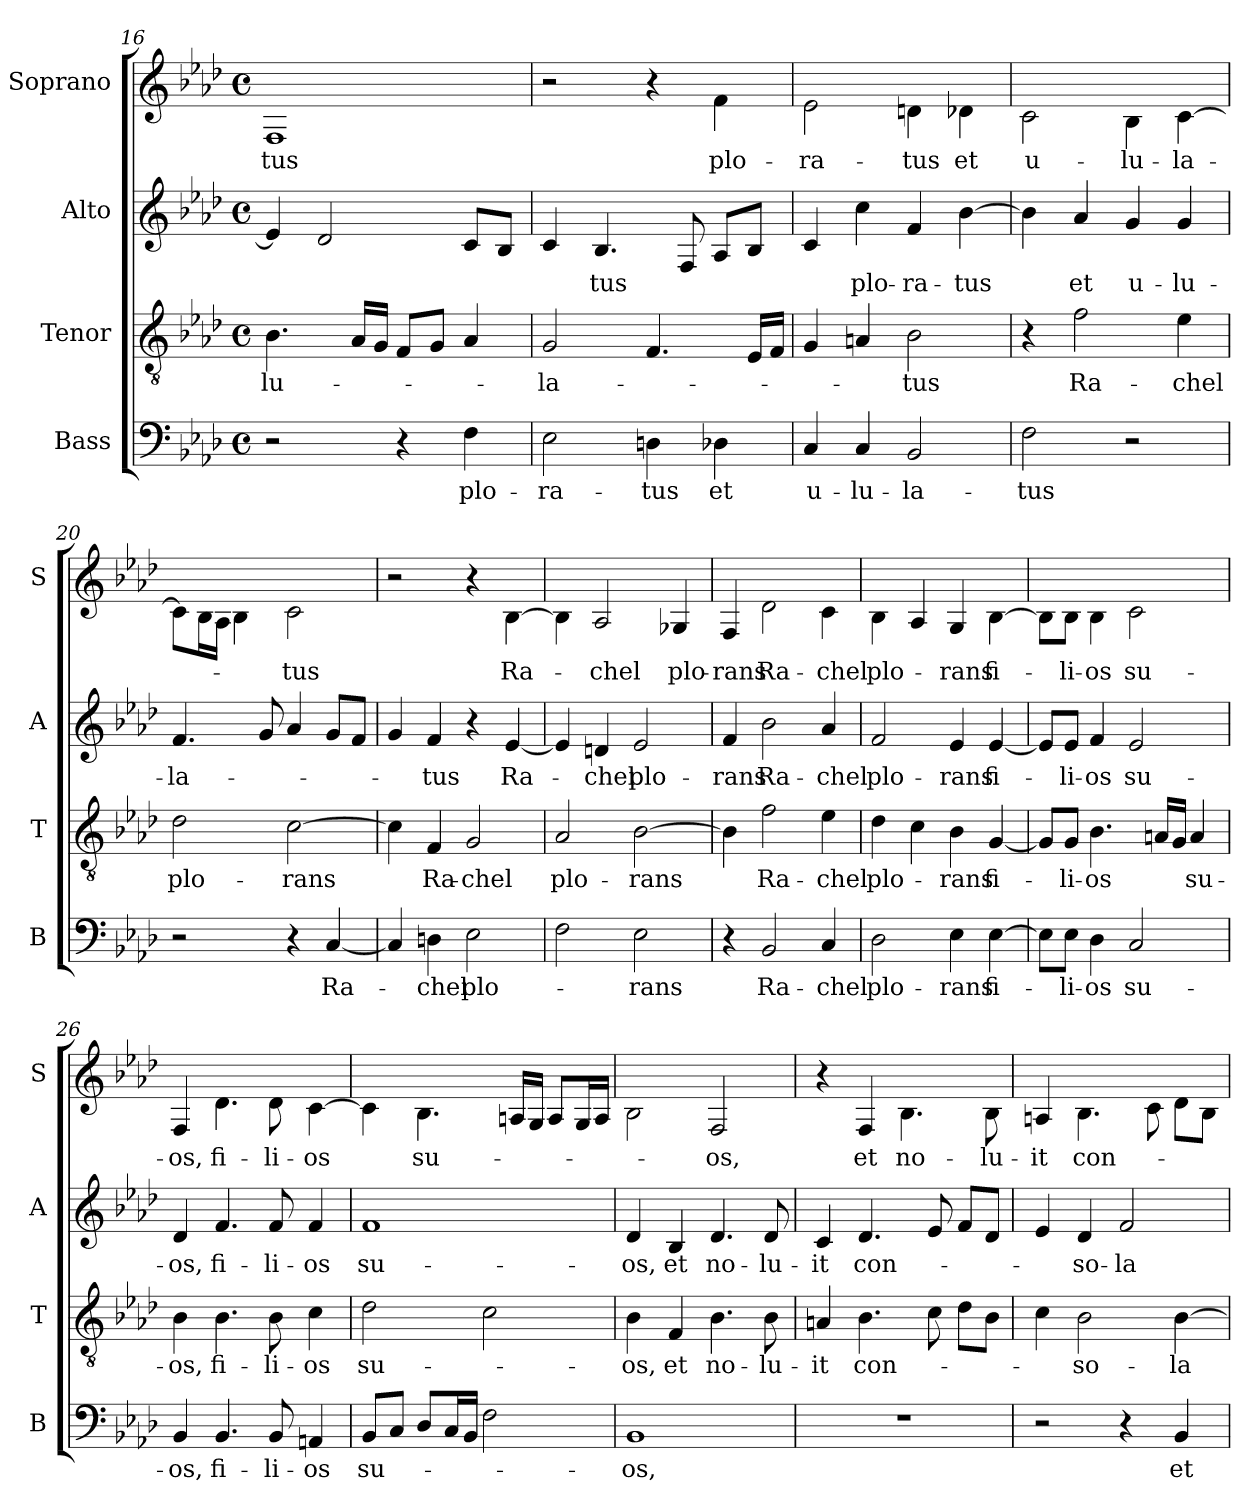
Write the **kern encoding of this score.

**kern	**text	**kern	**text	**kern	**text	**kern	**text
*part4	*part4	*part3	*part3	*part2	*part2	*part1	*part1
*staff4	*staff4	*staff3	*staff3	*staff2	*staff2	*staff1	*staff1
*I"Bass	*	*I"Tenor	*	*I"Alto	*	*I"Soprano	*
*I'B	*	*I'T	*	*I'A	*	*I'S	*
*clefF4	*	*clefGv2	*	*clefG2	*	*clefG2	*
*	*	*	*	*	*	*ITrd-7c-12	*
*k[b-e-a-d-]	*	*k[b-e-a-d-]	*	*k[b-e-a-d-]	*	*k[b-e-a-d-]	*
*f:	*	*f:	*	*f:	*	*f:	*
*M4/4	*	*M4/4	*	*M4/4	*	*M4/4	*
*met(c)	*	*met(c)	*	*met(c)	*	*met(c)	*
=16	=16	=16	=16	=16	=16	=16	=16
2r	.	4.B-\	-lu-	4e-/]	.	1f	-tus
.	.	.	.	2d-/	.	.	.
.	.	16A-/LL	.	.	.	.	.
.	.	16G/JJ	.	.	.	.	.
4r	.	8F/L	.	.	.	.	.
.	.	8G/J	.	.	.	.	.
4F\	plo-	4A-/	.	8c/L	.	.	.
.	.	.	.	8B-/J	.	.	.
=17	=17	=17	=17	=17	=17	=17	=17
2E-\	-ra-	2G/	-la-	4c/	.	2r	.
.	.	.	.	4.B-/	-tus	.	.
4Dn\	-tus	4.F/	.	.	.	4r	.
.	.	.	.	8F/	.	.	.
4D-X\	et	.	.	8A-/L	.	4ff\	plo-
.	.	16E-/LL	.	8B-/J	.	.	.
.	.	16F/JJ	.	.	.	.	.
=18	=18	=18	=18	=18	=18	=18	=18
4C/	u-	4G/	.	4c/	.	2ee-\	-ra-
4C/	-lu-	4An/	.	4cc\	plo-	.	.
2BB-/	-la-	2B-\	-tus	4f/	-ra-	4ddn\	-tus
.	.	.	.	[4b-\	-tus	4dd-X\	et
=19	=19	=19	=19	=19	=19	=19	=19
2F\	-tus	4r	.	4b-\]	.	2cc\	u-
.	.	2f\	Ra-	4a-/	et	.	.
2r	.	.	.	4g/	u-	4b-\	-lu-
.	.	4e-\	-chel	4g/	-lu-	[4cc\	-la-
!!LO:LB:g=z
=20	=20	=20	=20	=20	=20	=20	=20
2r	.	2d-\	plo-	4.f/	-la-	8cc\L]	.
.	.	.	.	.	.	16b-\L	.
.	.	.	.	.	.	16a-\JJ	.
.	.	.	.	.	.	4b-\	.
.	.	.	.	8g/	.	.	.
4r	.	[2c\	-rans	4a-/	.	2cc\	-tus
[4C/	Ra-	.	.	8g/L	.	.	.
.	.	.	.	8f/J	.	.	.
=21	=21	=21	=21	=21	=21	=21	=21
4C/]	.	4c\]	.	4g/	.	2r	.
4Dn\	-chel	4F/	Ra-	4f/	-tus	.	.
2E-\	plo-	2G/	-chel	4r	.	4r	.
.	.	.	.	[4e-/	Ra-	[4b-\	Ra-
=22	=22	=22	=22	=22	=22	=22	=22
2F\	.	2A-/	plo-	4e-/]	.	4b-\]	.
.	.	.	.	4dn/	-chel	2a-/	-chel
2E-\	-rans	[2B-\	-rans	2e-/	plo-	.	.
.	.	.	.	.	.	4g-X/	plo-
=23	=23	=23	=23	=23	=23	=23	=23
4r	.	4B-\]	.	4f/	rans	4f/	-rans
2BB-/	Ra-	2f\	Ra-	2b-\	Ra-	2dd-\	Ra-
4C/	-chel	4e-\	-chel	4a-/	-chel	4cc\	-chel
=24	=24	=24	=24	=24	=24	=24	=24
2D-\	plo-	4d-\	plo-	2f/	plo-	4b-\	plo-
.	.	4c\	.	.	.	4a-/	.
4E-\	-rans	4B-\	-rans	4e-/	-rans	4g/	-rans
[4E-\	fi-	[4G/	fi-	[4e-/	fi-	[4b-\	fi-
=25	=25	=25	=25	=25	=25	=25	=25
8E-\L]	.	8G/L]	.	8e-/L]	.	8b-\L]	.
8E-\J	-li-	8G/J	-li-	8e-/J	-li-	8b-\J	-li-
4D-\	-os	4.B-\	-os	4f/	-os	4b-\	-os
2C/	su-	.	.	2e-/	su-	2cc\	su-
.	.	16An/LL	.	.	.	.	.
.	.	16G/JJ	.	.	.	.	.
.	.	4A/	su-	.	.	.	.
!!LO:PB:g=z
=26	=26	=26	=26	=26	=26	=26	=26
4BB-/	-os,	4B-\	-os,	4d-/	-os,	4f/	-os,
4.BB-/	fi-	4.B-\	fi-	4.f/	fi-	4.dd-\	fi-
8BB-/	-li-	8B-\	-li-	8f/	-li-	8dd-\	-li-
4AAn/	-os	4c\	-os	4f/	-os	[4cc\	-os
=27	=27	=27	=27	=27	=27	=27	=27
8BB-/L	su-	2d-\	su-	1f	su-	4cc\]	.
8C/J	.	.	.	.	.	.	.
8D-/L	.	.	.	.	.	4.b-\	su-
16C/L	.	.	.	.	.	.	.
16BB-/JJ	.	.	.	.	.	.	.
2F\	.	2c\	.	.	.	.	.
.	.	.	.	.	.	16an/LL	.
.	.	.	.	.	.	16g/JJ	.
.	.	.	.	.	.	8a/L	.
.	.	.	.	.	.	16g/L	.
.	.	.	.	.	.	16a/JJ	.
=28	=28	=28	=28	=28	=28	=28	=28
1BB-	-os,	4B-\	-os,	4d-/	-os,	2b-\	.
.	.	4F/	et	4B-/	et	.	.
.	.	4.B-\	no-	4.d-/	no-	2f/	-os,
.	.	8B-\	-lu-	8d-/	-lu-	.	.
=29	=29	=29	=29	=29	=29	=29	=29
1r	.	4An/	-it	4c/	-it	4r	.
.	.	4.B-\	con-	4.d-/	con-	4f/	et
.	.	.	.	.	.	4.b-\	no-
.	.	8c\	.	8e-/	.	.	.
.	.	8d-\L	.	8f/L	.	.	.
.	.	8B-\J	.	8d-/J	.	8b-\	-lu-
=30	=30	=30	=30	=30	=30	=30	=30
2r	.	4c\	.	4e-/	.	4an/	-it
.	.	2B-\	-so-	4d-/	-so-	4.b-\	con-
4r	.	.	.	2f/	-la-	.	.
.	.	.	.	.	.	8cc\	.
4BB-/	et	[4B-\	-la-	.	.	8dd-\L	.
.	.	.	.	.	.	8b-\J	.
=	=	=	=	=	=	=	=
*-	*-	*-	*-	*-	*-	*-	*-
